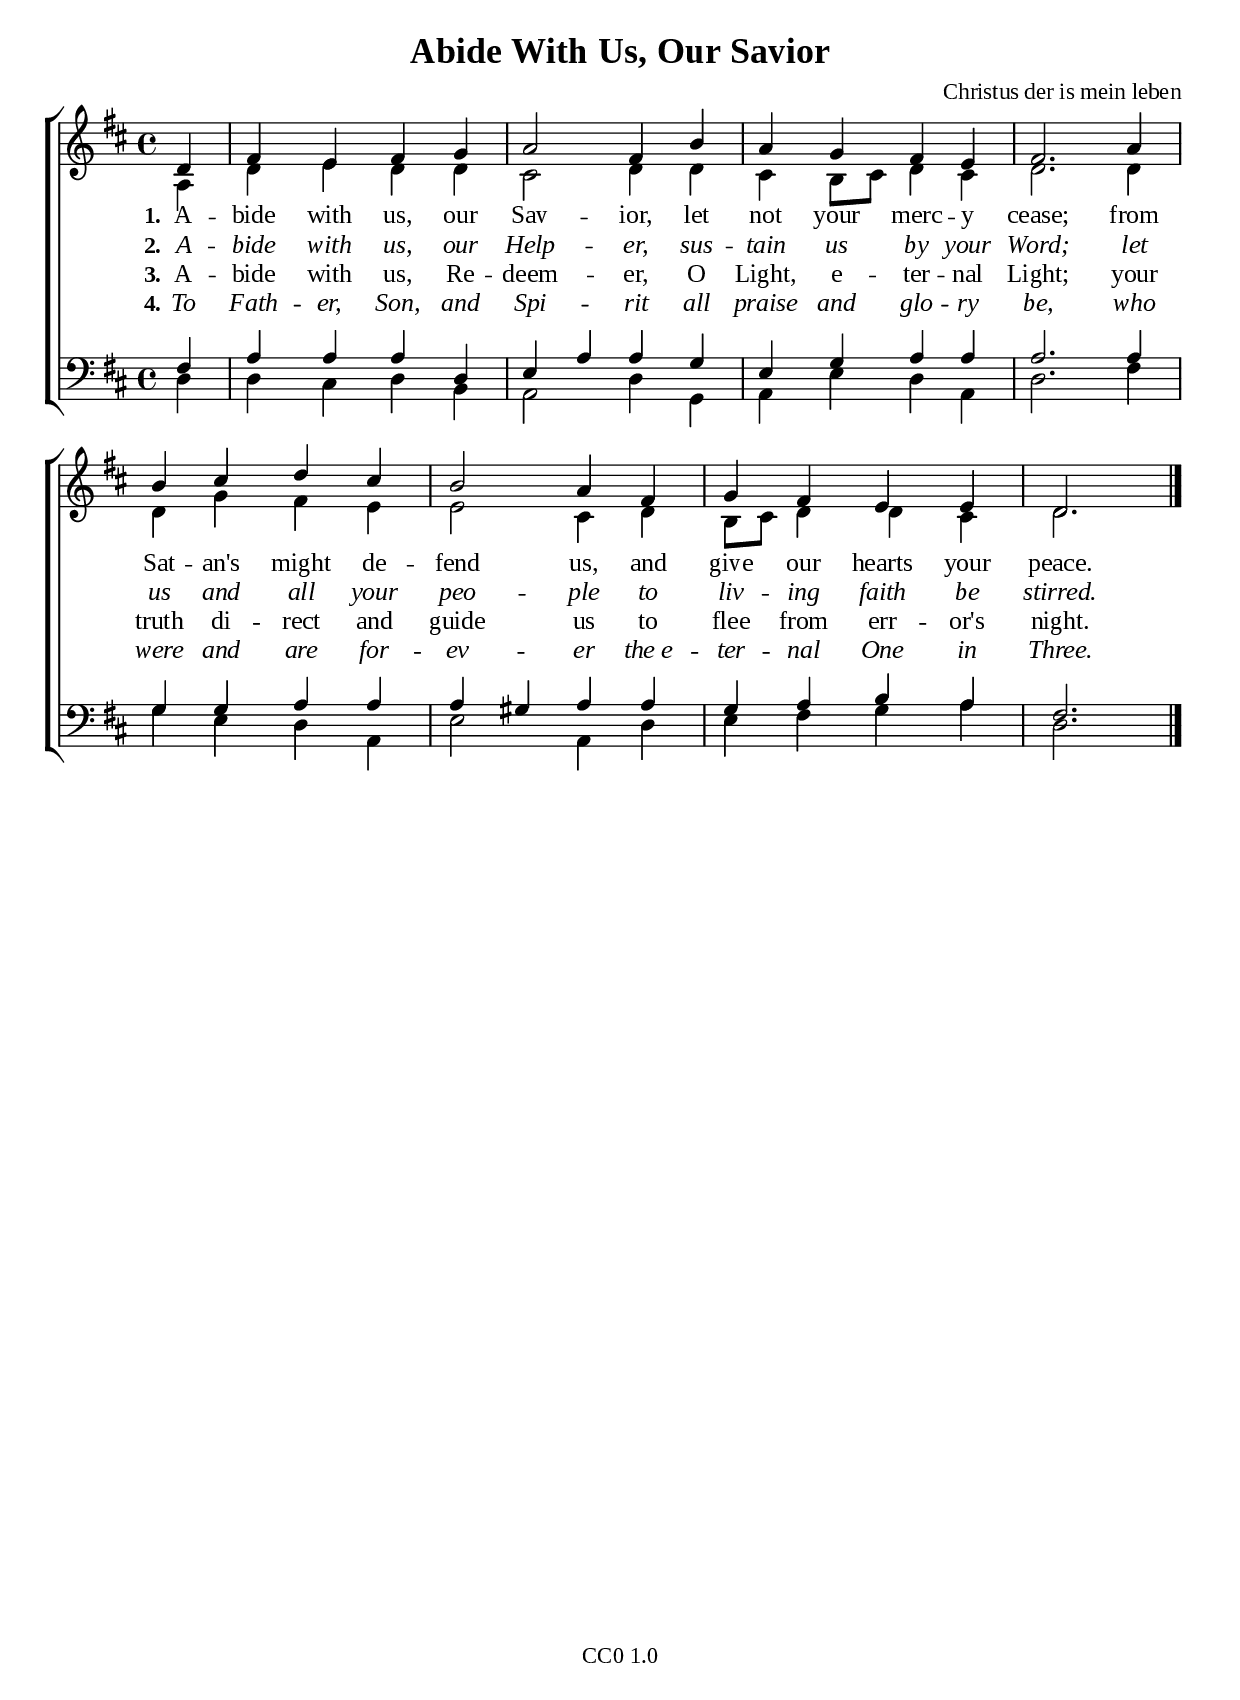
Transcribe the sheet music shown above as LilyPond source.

\version "2.18.2"

\header {
  title = "Abide With Us, Our Savior"
  composer = "Christus der is mein leben"
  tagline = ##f
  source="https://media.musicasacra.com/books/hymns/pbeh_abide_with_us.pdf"
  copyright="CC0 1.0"
}

global= {
  \key d \major
  \time 4/4
  \override Score.BarNumber.break-visibility = ##(#f #f #f)
  \override Lyrics.LyricSpace.minimum-distance = #3.0
}

\paper {
  #(set-paper-size "a4")
  top-margin = 10\mm
  bottom-margin = 10\mm
  left-margin = 10\mm
  right-margin = 10\mm
  indent = #0
  #(define fonts
	 (make-pango-font-tree "Liberation Serif"
	 		       "Liberation Serif"
			       "Liberation Serif"
			       (/ 20 20)))
  system-system-spacing = #'((basic-distance . 3) (padding . 3))
}

printItalic = \with {
  \override LyricText.font-shape = #'italic
}

% Soprano verse music
musicVerseSoprano = \relative c' {
                    \partial 4 d4 |
  %{	01	%} fis e fis g |
  %{	02	%} a2 fis4 b |
  %{	03	%} a g fis e |
  %{	04	%} fis2. a4 |
  %{	05	%} b cis d cis |
  %{	06	%} b2 a4 fis |
  %{	07	%} g fis e e |
                    d2. \bar "|."
}

% Alto verse music
musicVerseAlto = \relative c' {
  \partial 4 a4 |
  d e d d |
  cis2 d4 d |
  cis b8 cis d4 cis |
  d2. d4 |
  d g fis e |
  e2 cis4 d |
  b8 cis d4 d cis |
  d2.
}

% Tenor verse music
musicVerseTenor = \relative c {
  \partial 4 fis4 |
  a a a d, |
  e a a g |
  e g a a |
  a2. a4 |
  g g a a |
  a gis a a |
  g a b a |
  fis2.
}

% Basso verse music
musicVerseBasso = \relative c {
  \partial 4 d4 |
  d cis d b |
  a2 d4 g, |
  a e' d a |
  d2. fis4 |
  g e d a |
  e'2 a,4 d |
  e fis g a |
  d,2.
}

% Verse lyrics
verseOne = \lyricmode {
  \set stanza = #"1."
  A -- bide with us, our Sav -- ior, let not your merc -- y cease;
  from Sat -- an's might de -- fend us, and give our hearts your peace.
}

verseTwo = \lyricmode {
  \set stanza = #"2."
  A -- bide with us, our Help -- er, sus -- tain us by your Word;
  let us and all your peo -- ple to liv -- ing faith be stirred.
}

verseThree = \lyricmode {
  \set stanza = #"3."
  A -- bide with us, Re -- deem -- er, O Light, e -- ter -- nal Light;
  your truth di -- rect and guide us to flee from err -- or's night.
}

verseFour = \lyricmode {
  \set stanza = #"4."
  To Fath -- er, Son, and Spi -- rit all praise and glo -- ry be,
  who were and are for -- ev -- er the_e -- ter -- nal One in Three.
}

% Layout
\score {
    \new ChoirStaff <<
      \new Staff <<
        \clef "treble"
        \new Voice = "sopranos" { \voiceOne \global \stemUp \slurUp \musicVerseSoprano }
        \new Voice = "alto" { \voiceTwo \global \stemDown \slurDown \musicVerseAlto }
      >>
      \new Lyrics \lyricsto sopranos \verseOne
      \new Lyrics \printItalic \lyricsto sopranos \verseTwo
      \new Lyrics \lyricsto sopranos \verseThree
      \new Lyrics \printItalic \lyricsto sopranos \verseFour
      \new Staff <<
        \clef "bass"
        \new Voice = "tenor" { \voiceThree \global \stemUp \slurUp \musicVerseTenor }
        \new Voice = "bass" { \voiceThree \global \stemDown \slurDown \musicVerseBasso }
      >>
    >>
}

